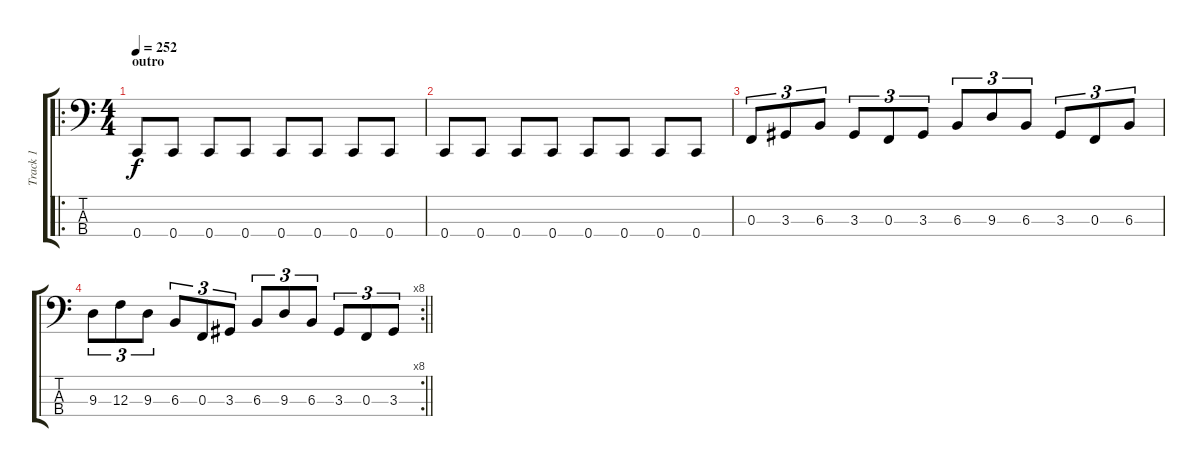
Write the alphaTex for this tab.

\track ("Track 1" "Track 1") {instrument electricbassfinger}
\staff {score tabs}
\tuning (Eb2 Bb1 F1 C1) {hide}
\ro
\ts (4 4)
\section ("" "outro")
\tempo 252
\clef f4
\ks c
0.4.8{dy f} 0.4.8 0.4.8 0.4.8 0.4.8 0.4.8 0.4.8 0.4.8 |
0.4.8 0.4.8 0.4.8 0.4.8 0.4.8 0.4.8 0.4.8 0.4.8 |
0.3.8{tu (3 2)} 3.3.8{tu (3 2)} 6.3.8{tu (3 2)} 3.3.8{tu (3 2)} 0.3.8{tu (3 2)} 3.3.8{tu (3 2)} 6.3.8{tu (3 2)} 9.3.8{tu (3 2)} 6.3.8{tu (3 2)} 3.3.8{tu (3 2)} 0.3.8{tu (3 2)} 6.3.8{tu (3 2)} |
\rc 8
\barLineRight lightlight
9.3.8{tu (3 2)} 12.3.8{tu (3 2)} 9.3.8{tu (3 2)} 6.3.8{tu (3 2)} 0.3.8{tu (3 2)} 3.3.8{tu (3 2)} 6.3.8{tu (3 2)} 9.3.8{tu (3 2)} 6.3.8{tu (3 2)} 3.3.8{tu (3 2)} 0.3.8{tu (3 2)} 3.3.8{tu (3 2)}
